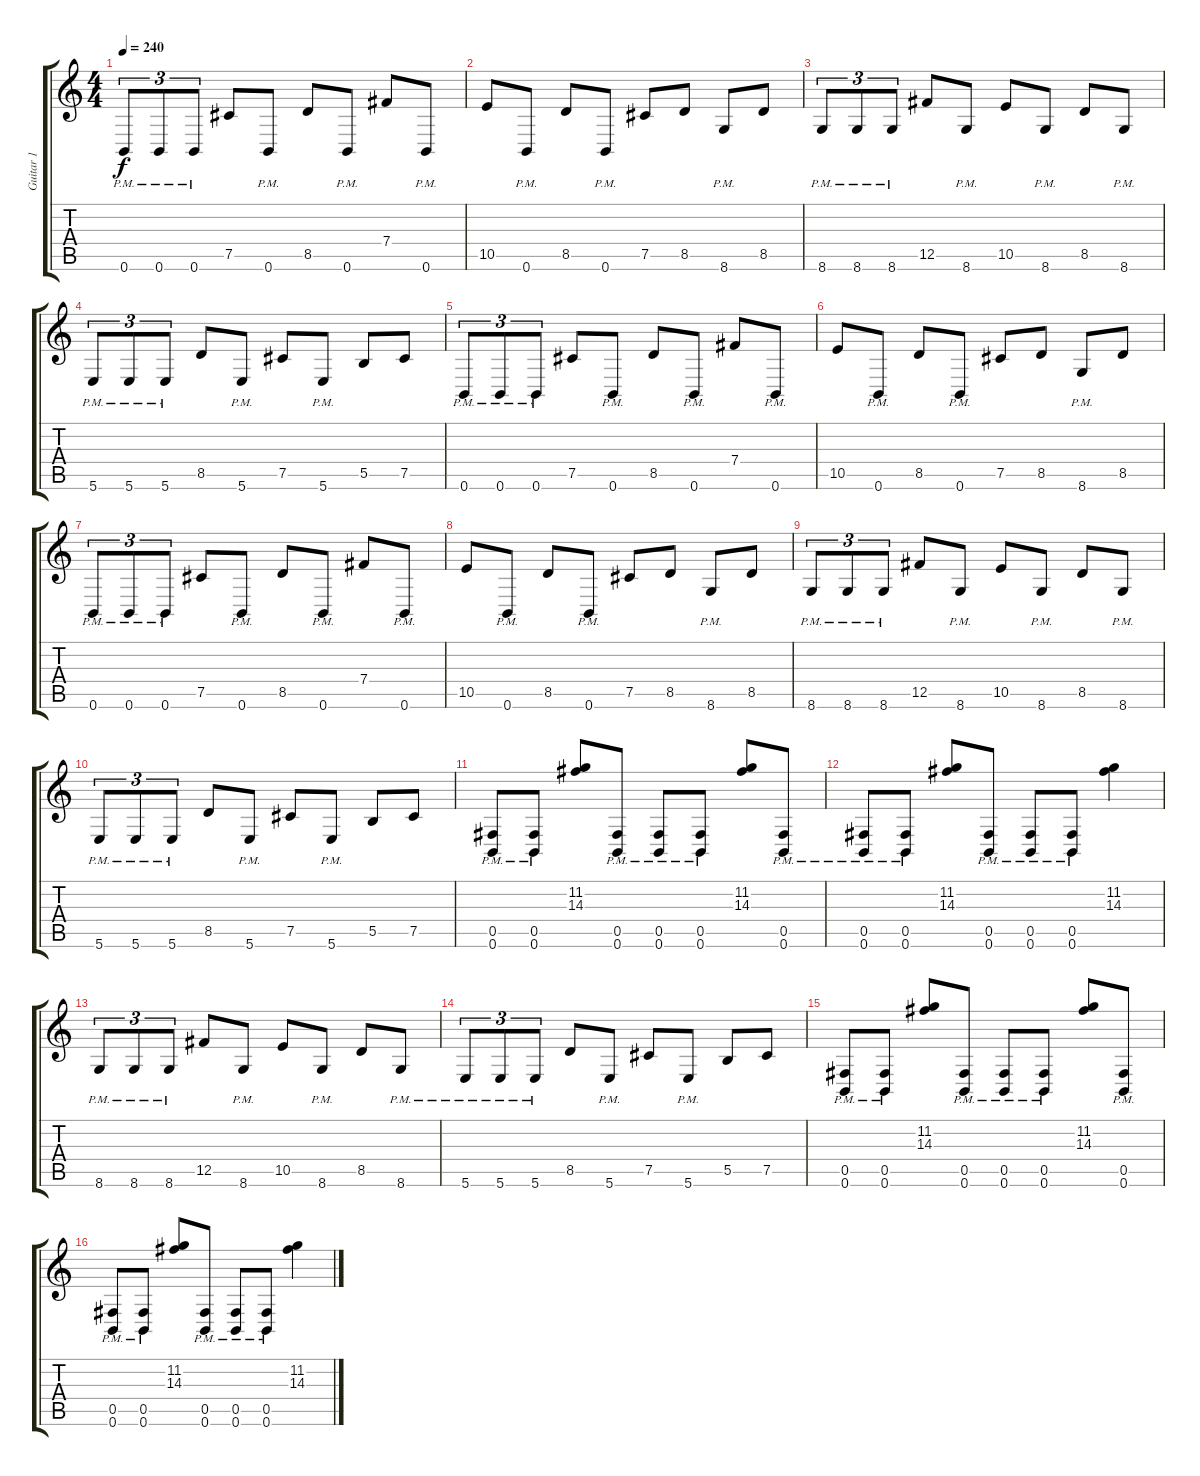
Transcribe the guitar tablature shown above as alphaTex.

\track ("Guitar 1" "Guitar 1") {instrument overdrivenguitar}
\staff {score tabs}
\tuning (Db4 Ab3 E3 B2 Gb2 B1) {hide}
\ts (4 4)
\tempo 240
\clef g2
\ks c
0.6{pm}.8{tu (3 2) dy f} 0.6{pm}.8{tu (3 2)} 0.6{pm}.8{tu (3 2)} 7.5.8 0.6{pm}.8 8.5.8 0.6{pm}.8 7.4.8 0.6{pm}.8 |
10.5.8 0.6{pm}.8 8.5.8 0.6{pm}.8 7.5.8 8.5.8 8.6{pm}.8 8.5.8 |
8.6{pm}.8{tu (3 2)} 8.6{pm}.8{tu (3 2)} 8.6{pm}.8{tu (3 2)} 12.5.8 8.6{pm}.8 10.5.8 8.6{pm}.8 8.5.8 8.6{pm}.8 |
5.6{pm}.8{tu (3 2)} 5.6{pm}.8{tu (3 2)} 5.6{pm}.8{tu (3 2)} 8.5.8 5.6{pm}.8 7.5.8 5.6{pm}.8 5.5.8 7.5.8 |
0.6{pm}.8{tu (3 2)} 0.6{pm}.8{tu (3 2)} 0.6{pm}.8{tu (3 2)} 7.5.8 0.6{pm}.8 8.5.8 0.6{pm}.8 7.4.8 0.6{pm}.8 |
10.5.8 0.6{pm}.8 8.5.8 0.6{pm}.8 7.5.8 8.5.8 8.6{pm}.8 8.5.8 |
0.6{pm}.8{tu (3 2)} 0.6{pm}.8{tu (3 2)} 0.6{pm}.8{tu (3 2)} 7.5.8 0.6{pm}.8 8.5.8 0.6{pm}.8 7.4.8 0.6{pm}.8 |
10.5.8 0.6{pm}.8 8.5.8 0.6{pm}.8 7.5.8 8.5.8 8.6{pm}.8 8.5.8 |
8.6{pm}.8{tu (3 2)} 8.6{pm}.8{tu (3 2)} 8.6{pm}.8{tu (3 2)} 12.5.8 8.6{pm}.8 10.5.8 8.6{pm}.8 8.5.8 8.6{pm}.8 |
5.6{pm}.8{tu (3 2)} 5.6{pm}.8{tu (3 2)} 5.6{pm}.8{tu (3 2)} 8.5.8 5.6{pm}.8 7.5.8 5.6{pm}.8 5.5.8 7.5.8 |
(0.5{pm} 0.6{pm}).8 (0.5{pm} 0.6{pm}).8 (11.2 14.3).8 (0.5{pm} 0.6{pm}).8 (0.5{pm} 0.6{pm}).8 (0.5{pm} 0.6{pm}).8 (11.2 14.3).8 (0.5{pm} 0.6{pm}).8 |
(0.5{pm} 0.6{pm}).8 (0.5{pm} 0.6{pm}).8 (11.2 14.3).8 (0.5{pm} 0.6{pm}).8 (0.5{pm} 0.6{pm}).8 (0.5{pm} 0.6{pm}).8 (11.2 14.3).4 |
8.6{pm}.8{tu (3 2)} 8.6{pm}.8{tu (3 2)} 8.6{pm}.8{tu (3 2)} 12.5.8 8.6{pm}.8 10.5.8 8.6{pm}.8 8.5.8 8.6{pm}.8 |
5.6{pm}.8{tu (3 2)} 5.6{pm}.8{tu (3 2)} 5.6{pm}.8{tu (3 2)} 8.5.8 5.6{pm}.8 7.5.8 5.6{pm}.8 5.5.8 7.5.8 |
(0.5{pm} 0.6{pm}).8 (0.5{pm} 0.6{pm}).8 (11.2 14.3).8 (0.5{pm} 0.6{pm}).8 (0.5{pm} 0.6{pm}).8 (0.5{pm} 0.6{pm}).8 (11.2 14.3).8 (0.5{pm} 0.6{pm}).8 |
(0.5{pm} 0.6{pm}).8 (0.5{pm} 0.6{pm}).8 (11.2 14.3).8 (0.5{pm} 0.6{pm}).8 (0.5{pm} 0.6{pm}).8 (0.5{pm} 0.6{pm}).8 (11.2 14.3).4
